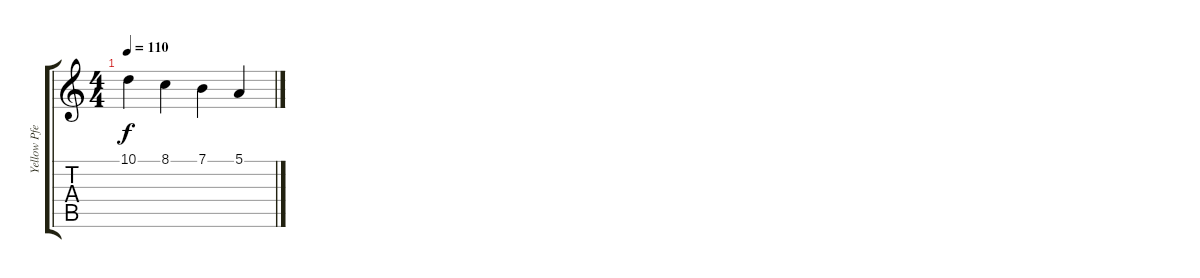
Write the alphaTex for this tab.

\track ("Yellow Pfeiffer" "Yellow Pfe") {instrument bagpipe}
\staff {score tabs}
\tuning (E4 B3 G3 D3 A2 E2) {hide}
\ts (4 4)
\tempo 110
\clef g2
\ks c
10.1.4{dy f} 8.1.4 7.1.4 5.1.4
